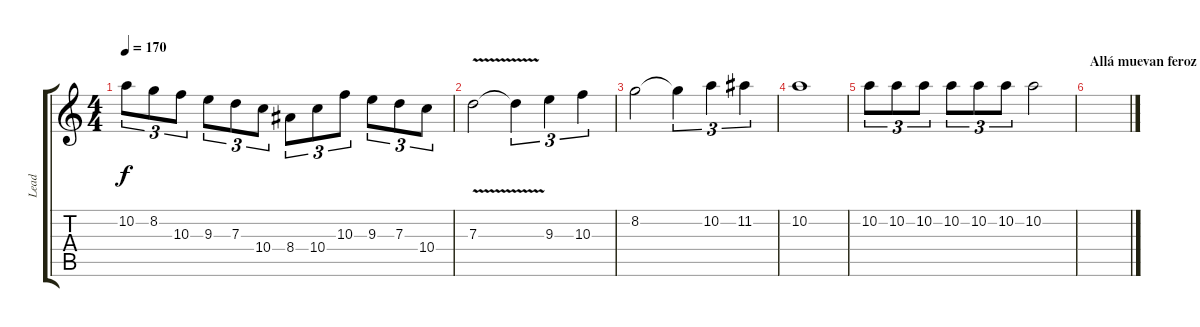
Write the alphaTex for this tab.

\track ("Lead" "Lead") {instrument distortionguitar}
\staff {score tabs}
\tuning (E4 B3 G3 D3 A2 E2) {hide}
\ts (4 4)
\tempo 170
\clef g2
\ks c
10.2.8{tu (3 2) dy f} 8.2.8{tu (3 2)} 10.3.8{tu (3 2)} 9.3.8{tu (3 2)} 7.3.8{tu (3 2)} 10.4.8{tu (3 2)} 8.4.8{tu (3 2)} 10.4.8{tu (3 2)} 10.3.8{tu (3 2)} 9.3.8{tu (3 2)} 7.3.8{tu (3 2)} 10.4.8{tu (3 2)} |
7.3{v}.2 7.3{t}.4{tu (3 2)} 9.3.4{tu (3 2)} 10.3.4{tu (3 2)} |
8.2.2 8.2{t}.4{tu (3 2)} 10.2.4{tu (3 2)} 11.2.4{tu (3 2)} |
10.2.1 |
10.2.8{tu (3 2)} 10.2.8{tu (3 2)} 10.2.8{tu (3 2)} 10.2.8{tu (3 2)} 10.2.8{tu (3 2)} 10.2.8{tu (3 2)} 10.2.2 |
\section ("" "Allá muevan feroz guerras...")
